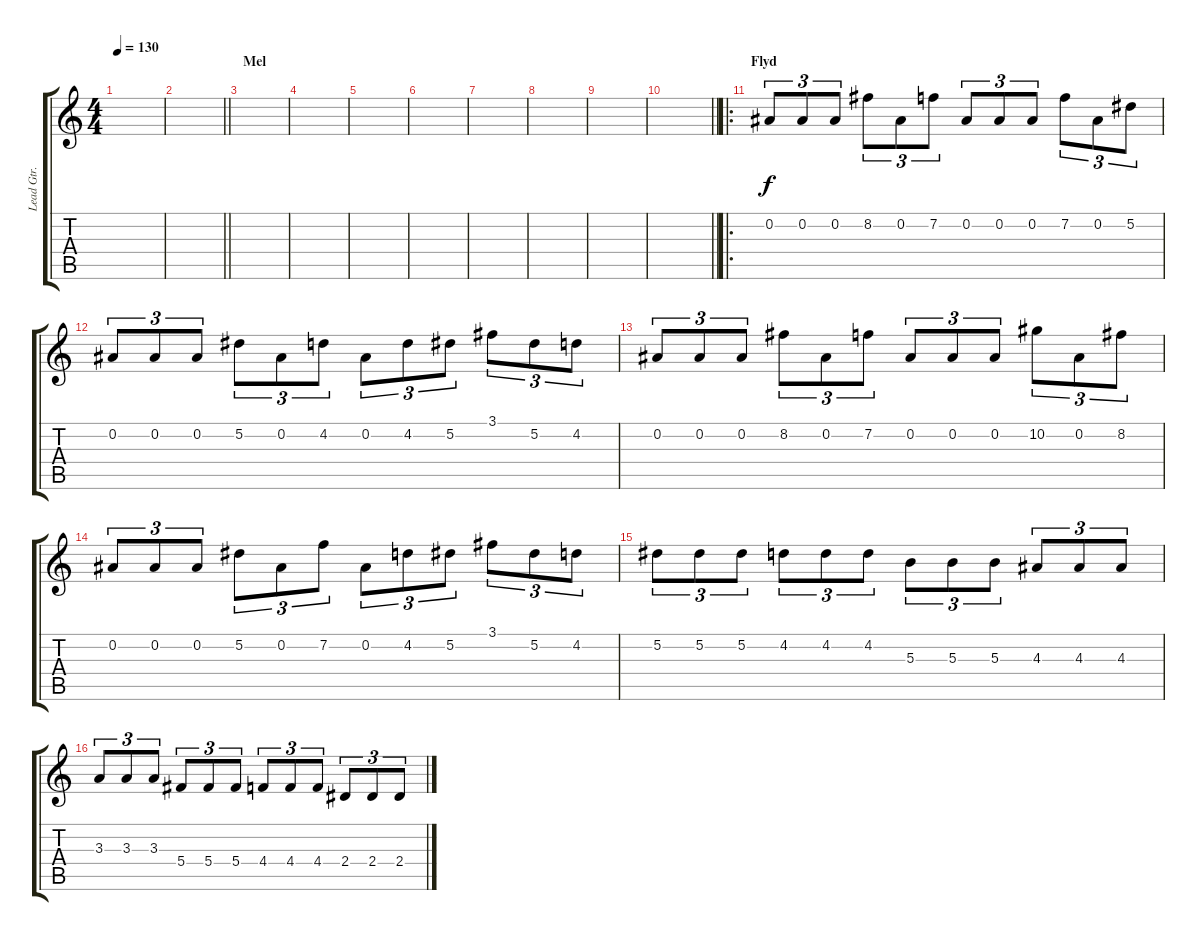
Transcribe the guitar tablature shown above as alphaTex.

\track ("Lead Gtr." "Lead Gtr.") {mute instrument distortionguitar}
\staff {score tabs}
\tuning (Eb4 Bb3 Gb3 Db3 Ab2 Eb2) {hide}
\ts (4 4)
\tempo 130
\clef g2
\ks c
|
\barLineRight lightlight
|
\section ("" "Mel")
|
|
|
|
|
|
|
\barLineRight lightlight
|
\ro
\section ("" "Flyd")
0.2.8{tu (3 2)} 0.2.8{tu (3 2)} 0.2.8{tu (3 2)} 8.2.8{tu (3 2)} 0.2.8{tu (3 2)} 7.2.8{tu (3 2)} 0.2.8{tu (3 2)} 0.2.8{tu (3 2)} 0.2.8{tu (3 2)} 7.2.8{tu (3 2)} 0.2.8{tu (3 2)} 5.2.8{tu (3 2)} |
0.2.8{tu (3 2)} 0.2.8{tu (3 2)} 0.2.8{tu (3 2)} 5.2.8{tu (3 2)} 0.2.8{tu (3 2)} 4.2.8{tu (3 2)} 0.2.8{tu (3 2)} 4.2.8{tu (3 2)} 5.2.8{tu (3 2)} 3.1.8{tu (3 2)} 5.2.8{tu (3 2)} 4.2.8{tu (3 2)} |
0.2.8{tu (3 2)} 0.2.8{tu (3 2)} 0.2.8{tu (3 2)} 8.2.8{tu (3 2)} 0.2.8{tu (3 2)} 7.2.8{tu (3 2)} 0.2.8{tu (3 2)} 0.2.8{tu (3 2)} 0.2.8{tu (3 2)} 10.2.8{tu (3 2)} 0.2.8{tu (3 2)} 8.2.8{tu (3 2)} |
0.2.8{tu (3 2)} 0.2.8{tu (3 2)} 0.2.8{tu (3 2)} 5.2.8{tu (3 2)} 0.2.8{tu (3 2)} 7.2.8{tu (3 2)} 0.2.8{tu (3 2)} 4.2.8{tu (3 2)} 5.2.8{tu (3 2)} 3.1.8{tu (3 2)} 5.2.8{tu (3 2)} 4.2.8{tu (3 2)} |
5.2.8{tu (3 2)} 5.2.8{tu (3 2)} 5.2.8{tu (3 2)} 4.2.8{tu (3 2)} 4.2.8{tu (3 2)} 4.2.8{tu (3 2)} 5.3.8{tu (3 2)} 5.3.8{tu (3 2)} 5.3.8{tu (3 2)} 4.3.8{tu (3 2)} 4.3.8{tu (3 2)} 4.3.8{tu (3 2)} |
3.3.8{tu (3 2)} 3.3.8{tu (3 2)} 3.3.8{tu (3 2)} 5.4.8{tu (3 2)} 5.4.8{tu (3 2)} 5.4.8{tu (3 2)} 4.4.8{tu (3 2)} 4.4.8{tu (3 2)} 4.4.8{tu (3 2)} 2.4.8{tu (3 2)} 2.4.8{tu (3 2)} 2.4.8{tu (3 2)}
